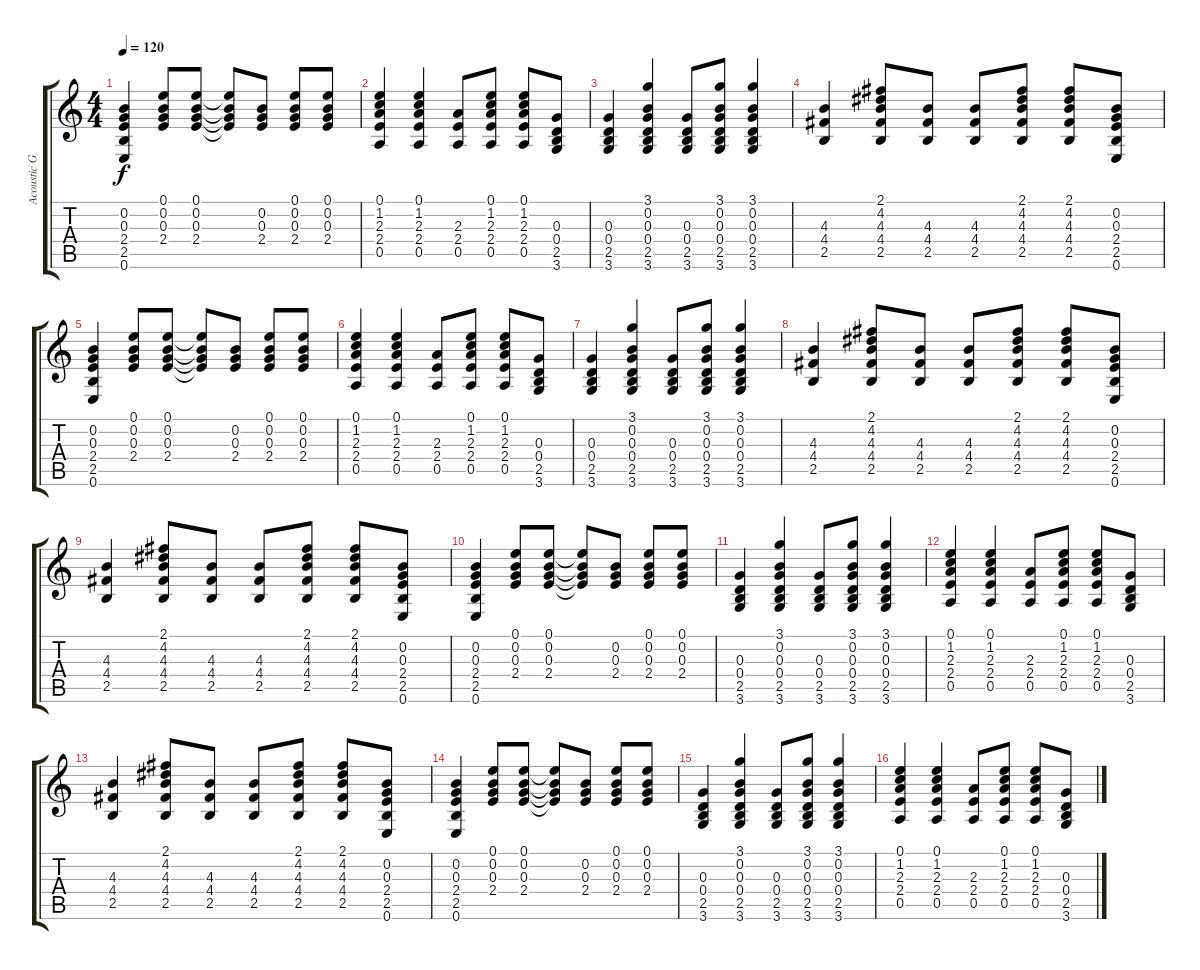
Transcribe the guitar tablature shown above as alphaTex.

\track ("Acoustic Guitar 1" "Acoustic G") {instrument acousticguitarsteel}
\staff {score tabs}
\tuning (E4 B3 G3 D3 A2 E2) {hide}
\ts (4 4)
\tempo 120
\clef g2
\ks c
(0.2 0.3 2.4 2.5 0.6).4{dy f} (0.1 0.2 0.3 2.4).8 (0.1 0.2 0.3 2.4).8 (0.1{t} 0.2{t} 0.3{t} 2.4{t}).8 (0.2 0.3 2.4).8 (0.1 0.2 0.3 2.4).8 (0.1 0.2 0.3 2.4).8 |
(0.1 1.2 2.3 2.4 0.5).4 (0.1 1.2 2.3 2.4 0.5).4 (2.3 2.4 0.5).8 (0.1 1.2 2.3 2.4 0.5).8 (0.1 1.2 2.3 2.4 0.5).8 (0.3 0.4 2.5 3.6).8 |
(0.3 0.4 2.5 3.6).4 (3.1 0.2 0.3 0.4 2.5 3.6).4 (0.3 0.4 2.5 3.6).8 (3.1 0.2 0.3 0.4 2.5 3.6).8 (3.1 0.2 0.3 0.4 2.5 3.6).4 |
(4.3 4.4 2.5).4 (2.1 4.2 4.3 4.4 2.5).8 (4.3 4.4 2.5).8 (4.3 4.4 2.5).8 (2.1 4.2 4.3 4.4 2.5).8 (2.1 4.2 4.3 4.4 2.5).8 (0.2 0.3 2.4 2.5 0.6).8 |
(0.2 0.3 2.4 2.5 0.6).4 (0.1 0.2 0.3 2.4).8 (0.1 0.2 0.3 2.4).8 (0.1{t} 0.2{t} 0.3{t} 2.4{t}).8 (0.2 0.3 2.4).8 (0.1 0.2 0.3 2.4).8 (0.1 0.2 0.3 2.4).8 |
(0.1 1.2 2.3 2.4 0.5).4 (0.1 1.2 2.3 2.4 0.5).4 (2.3 2.4 0.5).8 (0.1 1.2 2.3 2.4 0.5).8 (0.1 1.2 2.3 2.4 0.5).8 (0.3 0.4 2.5 3.6).8 |
(0.3 0.4 2.5 3.6).4 (3.1 0.2 0.3 0.4 2.5 3.6).4 (0.3 0.4 2.5 3.6).8 (3.1 0.2 0.3 0.4 2.5 3.6).8 (3.1 0.2 0.3 0.4 2.5 3.6).4 |
(4.3 4.4 2.5).4 (2.1 4.2 4.3 4.4 2.5).8 (4.3 4.4 2.5).8 (4.3 4.4 2.5).8 (2.1 4.2 4.3 4.4 2.5).8 (2.1 4.2 4.3 4.4 2.5).8 (0.2 0.3 2.4 2.5 0.6).8 |
(4.3 4.4 2.5).4 (2.1 4.2 4.3 4.4 2.5).8 (4.3 4.4 2.5).8 (4.3 4.4 2.5).8 (2.1 4.2 4.3 4.4 2.5).8 (2.1 4.2 4.3 4.4 2.5).8 (0.2 0.3 2.4 2.5 0.6).8 |
(0.2 0.3 2.4 2.5 0.6).4 (0.1 0.2 0.3 2.4).8 (0.1 0.2 0.3 2.4).8 (0.1{t} 0.2{t} 0.3{t} 2.4{t}).8 (0.2 0.3 2.4).8 (0.1 0.2 0.3 2.4).8 (0.1 0.2 0.3 2.4).8 |
(0.3 0.4 2.5 3.6).4 (3.1 0.2 0.3 0.4 2.5 3.6).4 (0.3 0.4 2.5 3.6).8 (3.1 0.2 0.3 0.4 2.5 3.6).8 (3.1 0.2 0.3 0.4 2.5 3.6).4 |
(0.1 1.2 2.3 2.4 0.5).4 (0.1 1.2 2.3 2.4 0.5).4 (2.3 2.4 0.5).8 (0.1 1.2 2.3 2.4 0.5).8 (0.1 1.2 2.3 2.4 0.5).8 (0.3 0.4 2.5 3.6).8 |
(4.3 4.4 2.5).4 (2.1 4.2 4.3 4.4 2.5).8 (4.3 4.4 2.5).8 (4.3 4.4 2.5).8 (2.1 4.2 4.3 4.4 2.5).8 (2.1 4.2 4.3 4.4 2.5).8 (0.2 0.3 2.4 2.5 0.6).8 |
(0.2 0.3 2.4 2.5 0.6).4 (0.1 0.2 0.3 2.4).8 (0.1 0.2 0.3 2.4).8 (0.1{t} 0.2{t} 0.3{t} 2.4{t}).8 (0.2 0.3 2.4).8 (0.1 0.2 0.3 2.4).8 (0.1 0.2 0.3 2.4).8 |
(0.3 0.4 2.5 3.6).4 (3.1 0.2 0.3 0.4 2.5 3.6).4 (0.3 0.4 2.5 3.6).8 (3.1 0.2 0.3 0.4 2.5 3.6).8 (3.1 0.2 0.3 0.4 2.5 3.6).4 |
(0.1 1.2 2.3 2.4 0.5).4 (0.1 1.2 2.3 2.4 0.5).4 (2.3 2.4 0.5).8 (0.1 1.2 2.3 2.4 0.5).8 (0.1 1.2 2.3 2.4 0.5).8 (0.3 0.4 2.5 3.6).8
